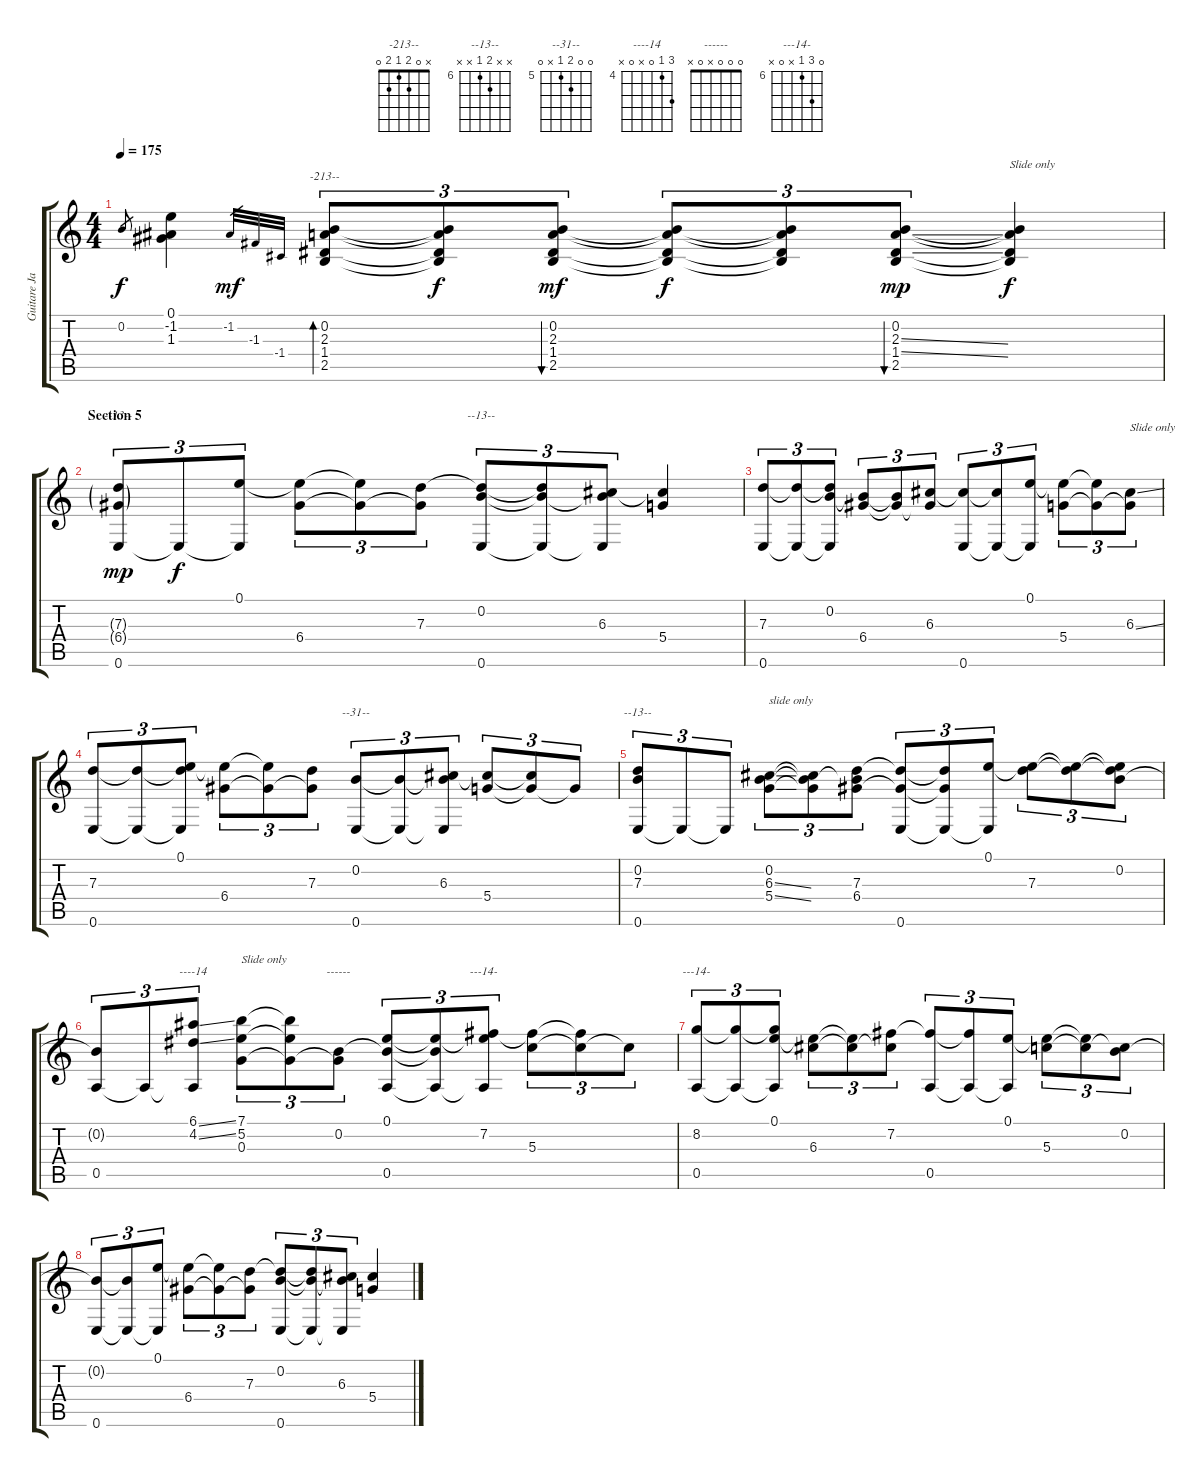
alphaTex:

\track ("Guitare Janvier 2002" "Guitare Ja") {instrument acousticguitarnylon}
\staff {score tabs}
\tuning (E4 B3 G3 D3 A2 E2) {hide}
\chord ("-213--" x 0 2 1 2 0)
\chord ("--13--" 0 0 7 6 x 0) {firstfret 6}
\chord ("--13--" 0 0 6 5 x 0) {firstfret 5}
\chord ("--31--" 0 0 6 5 x 0) {firstfret 5}
\chord ("--13--" x x 7 6 x x) {firstfret 6}
\chord ("----14" 6 4 0 x 0 x) {firstfret 4}
\chord ("------" 0 0 0 x 0 x)
\chord ("---14-" 0 7 5 x 0 x) {firstfret 5}
\chord ("---14-" 0 8 6 x 0 x) {firstfret 6}
\ts (4 4)
\tempo 175
\clef g2
\ks c
0.2.8{gr dy f} (0.1 -1.2 1.3).4 -1.2.32{gr dy mf} -1.3.32{gr} -1.4.32{gr} (0.2 2.3 1.4 2.5).8{tu (3 2) bd 30 ch "-213--"} (0.2{t} 2.3{t} 1.4{t} 2.5{t}).8{tu (3 2) dy f} (0.2 2.3 1.4 2.5).8{tu (3 2) bu 30 dy mf} (0.2{t} 2.3{t} 1.4{t} 2.5{t}).8{tu (3 2) dy f} (0.2{t} 2.3{t} 1.4{t} 2.5{t}).8{tu (3 2)} (0.2 2.3{ss} 1.4{ss} 2.5).8{tu (3 2) bu 30 dy mp} (0.2{t} 2.3{t} 1.4{t} 2.5{t}).4{txt "Slide only" dy f} |
\section ("" "Section 5")
(7.3{g} 6.4{g} 0.6).8{tu (3 2) ch "--13--" dy mp} 0.6{t}.8{tu (3 2) dy f} (0.1 0.6{t}).8{tu (3 2)} (0.1{t} 6.4).8{tu (3 2)} (0.1{t} 6.4{t}).8{tu (3 2)} (7.3 6.4{t}).8{tu (3 2)} (0.2 7.3{t} 0.6).8{tu (3 2) ch "--13--"} (0.2{t} 7.3{t} 0.6{t}).8{tu (3 2)} (0.2{t} 6.3 0.6{t}).8{tu (3 2)} (6.3{t} 5.4).4 |
(7.3 0.6).8{tu (3 2)} (7.3{t} 0.6{t}).8{tu (3 2)} (0.2 7.3{t} 0.6{t}).8{tu (3 2)} (0.2{t} 6.4).8{tu (3 2)} (0.2{t} 6.4{t}).8{tu (3 2)} (6.3 6.4{t}).8{tu (3 2)} (6.3{t} 0.6).8{tu (3 2)} (6.3{t} 0.6{t}).8{tu (3 2)} (0.1 0.6{t}).8{tu (3 2)} (0.1{t} 5.4).8{tu (3 2)} (0.1{t} 5.4{t}).8{tu (3 2)} (6.3{ss} 5.4{t}).8{tu (3 2) txt "Slide only"} |
(7.3 0.6).8{tu (3 2)} (7.3{t} 0.6{t}).8{tu (3 2)} (0.1 7.3{t} 0.6{t}).8{tu (3 2)} (0.1{t} 6.4).8{tu (3 2)} (0.1{t} 6.4{t}).8{tu (3 2)} (7.3 6.4{t}).8{tu (3 2)} (0.2 0.6).8{tu (3 2) ch "--31--"} (0.2{t} 0.6{t}).8{tu (3 2)} (0.2{t} 6.3 0.6{t}).8{tu (3 2)} (6.3{t} 5.4).8{tu (3 2)} (6.3{t} 5.4{t}).8{tu (3 2)} 5.4{t}.8{tu (3 2)} |
(0.2 7.3 0.6).8{tu (3 2) ch "--13--"} 0.6{t}.8{tu (3 2)} 0.6{t}.8{tu (3 2)} (0.2 6.3{ss} 5.4{ss}).8{tu (3 2) txt "slide only"} (0.2{t} 6.3{t} 5.4{t}).8{tu (3 2)} (0.2{t} 7.3 6.4).8{tu (3 2)} (7.3{t} 6.4{t} 0.6).8{tu (3 2)} (7.3{t} 6.4{t} 0.6{t}).8{tu (3 2)} (0.1 0.6{t}).8{tu (3 2)} (0.1{t} 7.3).8{tu (3 2)} (0.1{t} 7.3{t}).8{tu (3 2)} (0.1{t} 0.2 7.3{t}).8{tu (3 2)} |
(0.2{t} 0.5).8{tu (3 2)} 0.5{t}.8{tu (3 2)} (6.1{ss} 4.2{ss} 0.5{t}).8{tu (3 2) ch "----14"} (7.1 5.2 0.3).8{tu (3 2) txt "Slide only"} (7.1{t} 5.2{t} 0.3{t}).8{tu (3 2)} (0.2 0.3{t}).8{tu (3 2) ch "------"} (0.1 0.2{t} 0.5).8{tu (3 2)} (0.1{t} 0.2{t} 0.5{t}).8{tu (3 2)} (0.1{t} 7.2 0.5{t}).8{tu (3 2) ch "---14-"} (7.2{t} 5.3).8{tu (3 2)} (7.2{t} 5.3{t}).8{tu (3 2)} 5.3{t}.8{tu (3 2)} |
(8.2 0.5).8{tu (3 2) ch "---14-"} (8.2{t} 0.5{t}).8{tu (3 2)} (0.1 8.2{t} 0.5{t}).8{tu (3 2)} (0.1{t} 6.3).8{tu (3 2)} (0.1{t} 6.3{t}).8{tu (3 2)} (7.2 6.3{t}).8{tu (3 2)} (7.2{t} 0.5).8{tu (3 2)} (7.2{t} 0.5{t}).8{tu (3 2)} (0.1 0.5{t}).8{tu (3 2)} (0.1{t} 5.3).8{tu (3 2)} (0.1{t} 5.3{t}).8{tu (3 2)} (0.2 5.3{t}).8{tu (3 2)} |
(0.2{t} 0.6).8{tu (3 2)} (0.2{t} 0.6{t}).8{tu (3 2)} (0.1 0.6{t}).8{tu (3 2)} (0.1{t} 6.4).8{tu (3 2)} (0.1{t} 6.4{t}).8{tu (3 2)} (7.3 6.4{t}).8{tu (3 2)} (0.2 7.3{t} 0.6).8{tu (3 2)} (0.2{t} 7.3{t} 0.6{t}).8{tu (3 2)} (0.2{t} 6.3 0.6{t}).8{tu (3 2)} (6.3{t} 5.4).4
